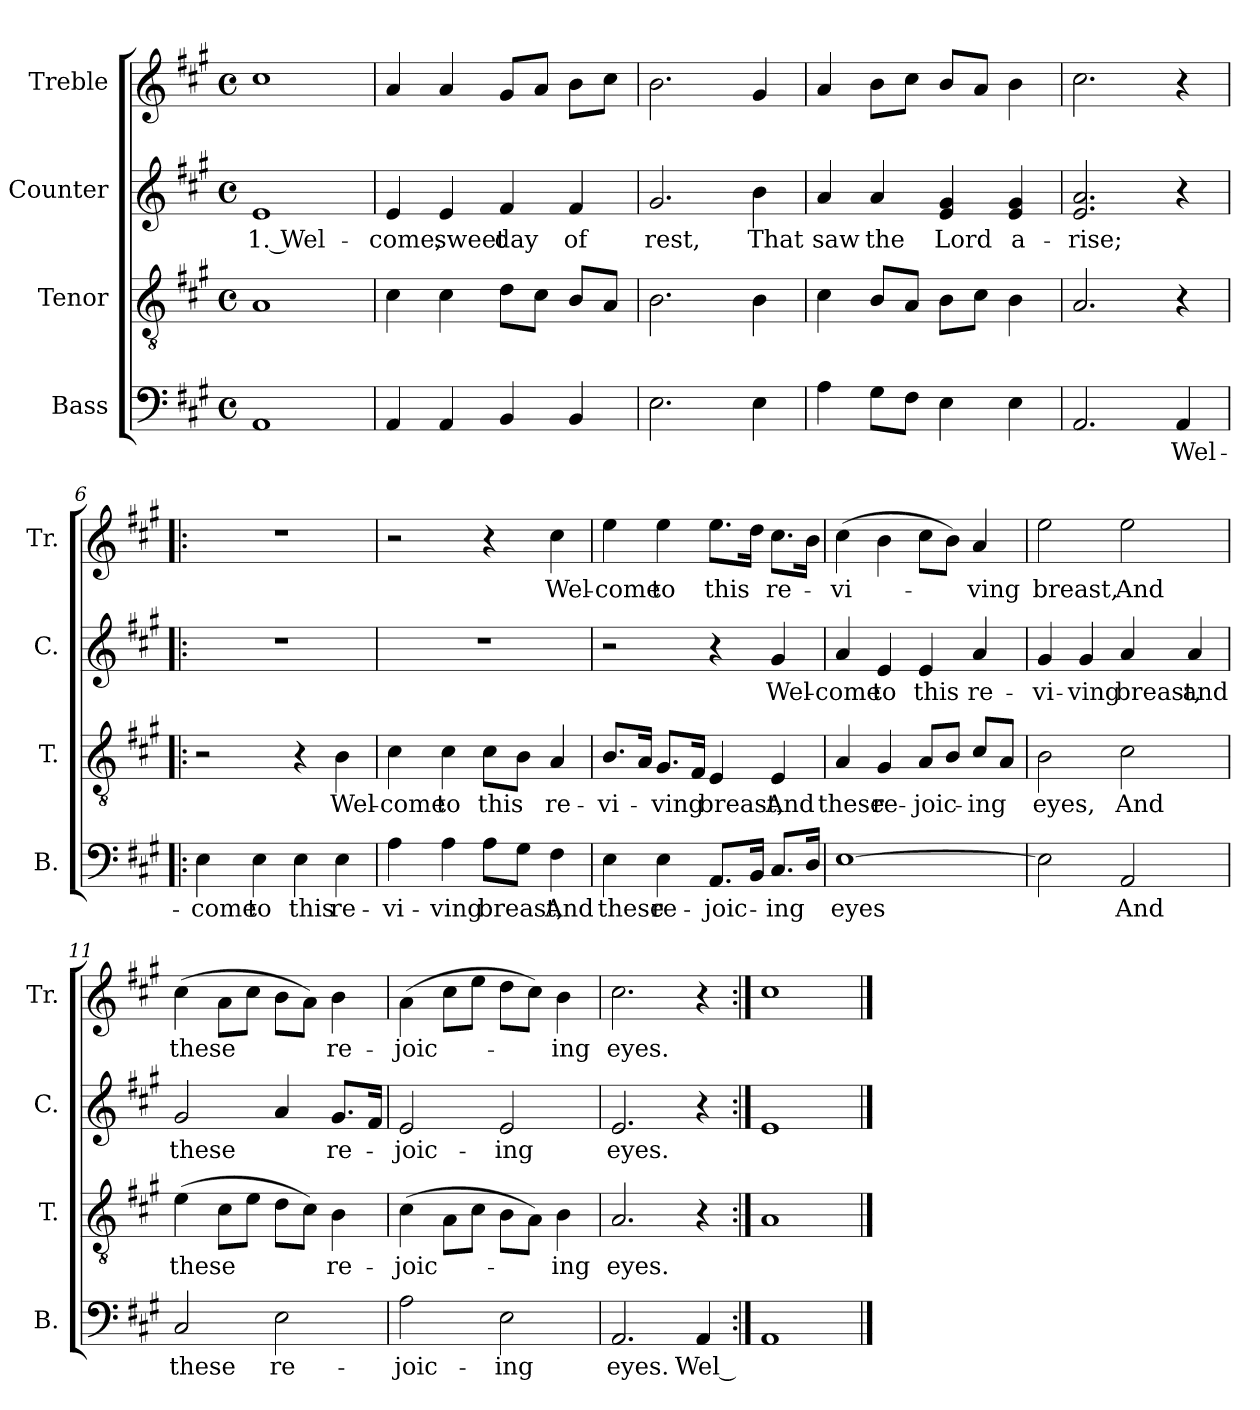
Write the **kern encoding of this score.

**kern	**text	**kern	**text	**kern	**text	**kern	**text
*part4	*part4	*part3	*part3	*part2	*part2	*part1	*part1
*staff4	*staff4	*staff3	*staff3	*staff2	*staff2	*staff1	*staff1
*I"Bass	*	*I"Tenor	*	*I"Counter	*	*I"Treble	*
*I'B.	*	*I'T.	*	*I'C.	*	*I'Tr.	*
*clefF4	*	*clefGv2	*	*clefG2	*	*clefG2	*
*k[f#c#g#]	*	*k[f#c#g#]	*	*k[f#c#g#]	*	*k[f#c#g#]	*
*M4/4	*	*M4/4	*	*M4/4	*	*M4/4	*
*met(c)	*	*met(c)	*	*met(c)	*	*met(c)	*
=1	=1	=1	=1	=1	=1	=1	=1
1AA	.	1A	.	1e	1. Wel-	1cc#	.
=2	=2	=2	=2	=2	=2	=2	=2
4AA/	.	4c#\	.	4e/	-come,	4a/	.
4AA/	.	4c#\	.	4e/	sweet	4a/	.
4BB/	.	8d\L	.	4f#/	day	8g#/L	.
.	.	8c#\J	.	.	.	8a/J	.
4BB/	.	8B/L	.	4f#/	of	8b\L	.
.	.	8A/J	.	.	.	8cc#\J	.
=3	=3	=3	=3	=3	=3	=3	=3
2.E\	.	2.B\	.	2.g#/	rest,	2.b\	.
4E\	.	4B\	.	4b\	That	4g#/	.
=4	=4	=4	=4	=4	=4	=4	=4
4A\	.	4c#\	.	4a/	saw	4a/	.
8G#\L	.	8B/L	.	4a/	the	8b\L	.
8F#\J	.	8A/J	.	.	.	8cc#\J	.
4E\	.	8B\L	.	4e/ 4g#/	Lord	8b/L	.
.	.	8c#\J	.	.	.	8a/J	.
4E\	.	4B\	.	4e/ 4g#/	a-	4b\	.
=5	=5	=5	=5	=5	=5	=5	=5
2.AA/	.	2.A/	.	2.e/ 2.a/	-rise;	2.cc#\	.
4AA/	Wel-	4r	.	4r	.	4r	.
=6!|:	=6!|:	=6!|:	=6!|:	=6!|:	=6!|:	=6!|:	=6!|:
4E\	-come	2r	.	1r	.	1r	.
4E\	to	.	.	.	.	.	.
4E\	this	4r	.	.	.	.	.
4E\	re-	4B\	Wel-	.	.	.	.
!!LO:LB:g=z
=7	=7	=7	=7	=7	=7	=7	=7
4A\	-vi-	4c#\	-come	1r	.	2r	.
4A\	-ving	4c#\	to	.	.	.	.
8A\L	breast,	8c#\L	this	.	.	4r	.
8G#\J	.	8B\J	.	.	.	.	.
4F#\	And	4A/	re-	.	.	4cc#\	Wel-
=8	=8	=8	=8	=8	=8	=8	=8
4E\	these	8.B/L	-vi-	2r	.	4ee\	-come
.	.	16A/Jk	.	.	.	.	.
4E\	re-	8.G#/L	-ving	.	.	4ee\	to
.	.	16F#/Jk	.	.	.	.	.
8.AA/L	-joic-	4E/	breast,	4r	.	8.ee\L	this
16BB/Jk	.	.	.	.	.	16dd\Jk	.
8.C#/L	-ing	4E/	And	4g#/	Wel-	8.cc#\L	re-
16D/Jk	.	.	.	.	.	16b\Jk	.
=9	=9	=9	=9	=9	=9	=9	=9
[1E	eyes	4A/	these	4a/	-come	(4cc#\	-vi-
.	.	4G#/	re-	4e/	to	4b\	.
.	.	8A/L	-joic-	4e/	this	8cc#\L	.
.	.	8B/J	.	.	.	8b\J)	.
.	.	8c#/L	-ing	4a/	re-	4a/	-ving
.	.	8A/J	.	.	.	.	.
=10	=10	=10	=10	=10	=10	=10	=10
2E\]	.	2B\	eyes,	4g#/	-vi-	2ee\	breast,
.	.	.	.	4g#/	-ving	.	.
2AA/	And	2c#\	And	4a/	breast,	2ee\	And
.	.	.	.	4a/	and	.	.
!!LO:LB:g=z
=11	=11	=11	=11	=11	=11	=11	=11
2C#/	these	(4e\	these	2g#/	these	(4cc#\	these
.	.	8c#\L	.	.	.	8a\L	.
.	.	8e\J	.	.	.	8cc#\J	.
2E\	re-	8d\L	.	4a/	.	8b\L	.
.	.	8c#\J)	.	.	.	8a\J)	.
.	.	4B\	re-	8.g#/L	re-	4b\	re-
.	.	.	.	16f#/Jk	.	.	.
=12	=12	=12	=12	=12	=12	=12	=12
2A\	-joic-	(4c#\	-joic-	2e/	-joic-	(4a\	-joic-
.	.	8A\L	.	.	.	8cc#\L	.
.	.	8c#\J	.	.	.	8ee\J	.
2E\	-ing	8B\L	.	2e/	-ing	8dd\L	.
.	.	8A\J)	.	.	.	8cc#\J)	.
.	.	4B\	-ing	.	.	4b\	-ing
=13	=13	=13	=13	=13	=13	=13	=13
2.AA/	eyes.	2.A/	eyes.	2.e/	eyes.	2.cc#\	eyes.
4AA/	Wel --	4r	.	4r	.	4r	.
=14:|!	=14:|!	=14:|!	=14:|!	=14:|!	=14:|!	=14:|!	=14:|!
1AA	.	1A	.	1e	.	1cc#	.
==	==	==	==	==	==	==	==
*-	*-	*-	*-	*-	*-	*-	*-
